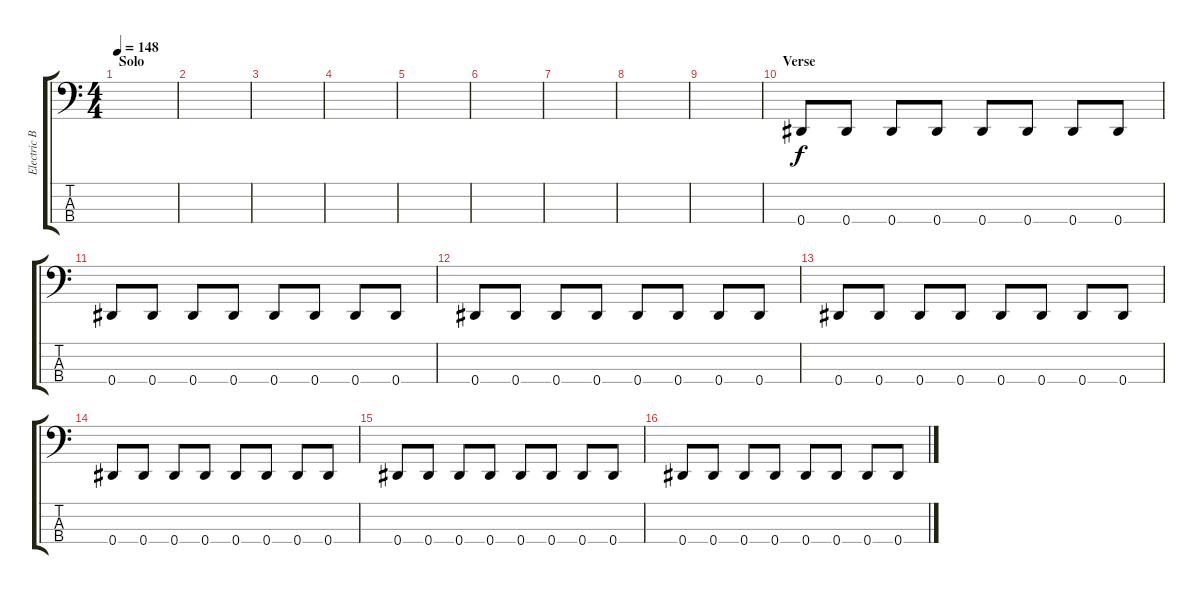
\track ("Electric Bass" "Electric B") {instrument electricbassfinger}
\staff {score tabs}
\tuning (Gb2 Db2 Ab1 Eb1) {hide}
\ts (4 4)
\section ("" "Solo")
\tempo 148
\clef f4
\ks c
|
|
|
|
|
|
|
|
|
\section ("" "Verse")
0.4.8 0.4.8 0.4.8 0.4.8 0.4.8 0.4.8 0.4.8 0.4.8 |
0.4.8 0.4.8 0.4.8 0.4.8 0.4.8 0.4.8 0.4.8 0.4.8 |
0.4.8 0.4.8 0.4.8 0.4.8 0.4.8 0.4.8 0.4.8 0.4.8 |
0.4.8 0.4.8 0.4.8 0.4.8 0.4.8 0.4.8 0.4.8 0.4.8 |
0.4.8 0.4.8 0.4.8 0.4.8 0.4.8 0.4.8 0.4.8 0.4.8 |
0.4.8 0.4.8 0.4.8 0.4.8 0.4.8 0.4.8 0.4.8 0.4.8 |
0.4.8 0.4.8 0.4.8 0.4.8 0.4.8 0.4.8 0.4.8 0.4.8
